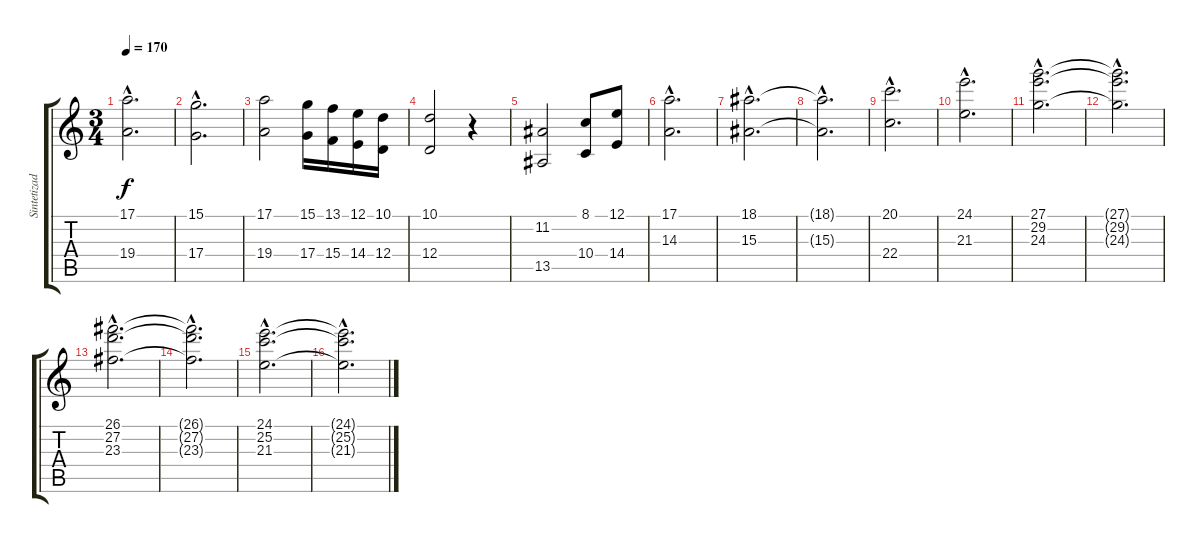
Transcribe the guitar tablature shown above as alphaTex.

\track ("Sintetizador" "Sintetizad") {instrument viola}
\staff {score tabs}
\tuning (E4 B3 G3 D3 A2 E2) {hide}
\ts (3 4)
\tempo 170
\clef g2
\ks c
(17.1{hac} 19.4{hac}).2{d dy f} |
(15.1{hac} 17.4{hac}).2{d} |
(17.1 19.4).2{volume 14} (15.1 17.4).16 (13.1 15.4).16 (12.1 14.4).16 (10.1 12.4).16 |
(10.1 12.4).2 r.4 |
(11.2 13.5).2 (8.1 10.4).8 (12.1 14.4).8 |
(17.1{hac} 14.3{hac}).2{d} |
(18.1{hac} 15.3{hac}).2{d} |
(18.1{hac t} 15.3{hac t}).2{d} |
(20.1{hac} 22.4{hac}).2{d} |
(24.1{hac} 21.3{hac}).2{d} |
(27.1{hac} 29.2{hac} 24.3{hac}).2{d} |
(27.1{hac t} 29.2{t} 24.3{hac t}).2{d} |
(26.1{hac} 27.2{hac} 23.3{hac}).2{d} |
(26.1{hac t} 27.2{t} 23.3{hac t}).2{d} |
(24.1{hac} 25.2{hac} 21.3{hac}).2{d} |
(24.1{hac t} 25.2{t} 21.3{hac t}).2{d}
